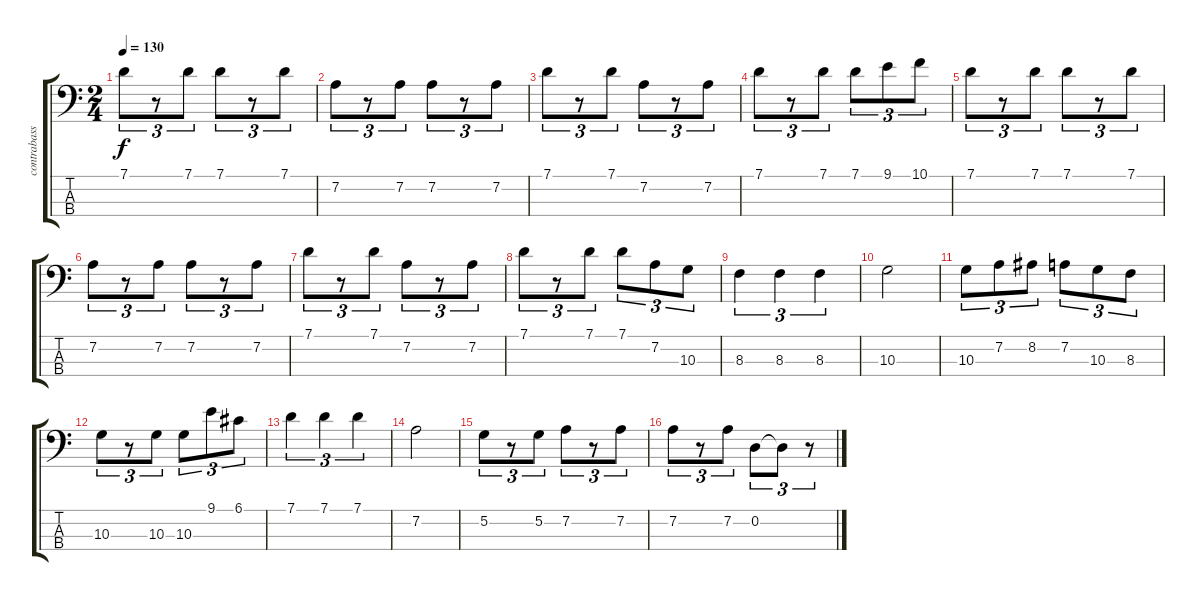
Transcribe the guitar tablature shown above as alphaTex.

\track ("contrabass" "contrabass") {instrument contrabass}
\staff {score tabs}
\tuning (G2 D2 A1 E1) {hide}
\ts (2 4)
\tempo 130
\clef f4
\ks c
7.1.8{tu (3 2) dy f} r.8{tu (3 2)} 7.1.8{tu (3 2)} 7.1.8{tu (3 2)} r.8{tu (3 2)} 7.1.8{tu (3 2)} |
7.2.8{tu (3 2)} r.8{tu (3 2)} 7.2.8{tu (3 2)} 7.2.8{tu (3 2)} r.8{tu (3 2)} 7.2.8{tu (3 2)} |
7.1.8{tu (3 2)} r.8{tu (3 2)} 7.1.8{tu (3 2)} 7.2.8{tu (3 2)} r.8{tu (3 2)} 7.2.8{tu (3 2)} |
7.1.8{tu (3 2)} r.8{tu (3 2)} 7.1.8{tu (3 2)} 7.1.8{tu (3 2)} 9.1.8{tu (3 2)} 10.1.8{tu (3 2)} |
7.1.8{tu (3 2)} r.8{tu (3 2)} 7.1.8{tu (3 2)} 7.1.8{tu (3 2)} r.8{tu (3 2)} 7.1.8{tu (3 2)} |
7.2.8{tu (3 2)} r.8{tu (3 2)} 7.2.8{tu (3 2)} 7.2.8{tu (3 2)} r.8{tu (3 2)} 7.2.8{tu (3 2)} |
7.1.8{tu (3 2)} r.8{tu (3 2)} 7.1.8{tu (3 2)} 7.2.8{tu (3 2)} r.8{tu (3 2)} 7.2.8{tu (3 2)} |
7.1.8{tu (3 2)} r.8{tu (3 2)} 7.1.8{tu (3 2)} 7.1.8{tu (3 2)} 7.2.8{tu (3 2)} 10.3.8{tu (3 2)} |
8.3.4{tu (3 2)} 8.3.4{tu (3 2)} 8.3.4{tu (3 2)} |
10.3.2 |
10.3.8{tu (3 2)} 7.2.8{tu (3 2)} 8.2.8{tu (3 2)} 7.2.8{tu (3 2)} 10.3.8{tu (3 2)} 8.3.8{tu (3 2)} |
10.3.8{tu (3 2)} r.8{tu (3 2)} 10.3.8{tu (3 2)} 10.3.8{tu (3 2)} 9.1.8{tu (3 2)} 6.1.8{tu (3 2)} |
7.1.4{tu (3 2)} 7.1.4{tu (3 2)} 7.1.4{tu (3 2)} |
7.2.2 |
5.2.8{tu (3 2)} r.8{tu (3 2)} 5.2.8{tu (3 2)} 7.2.8{tu (3 2)} r.8{tu (3 2)} 7.2.8{tu (3 2)} |
7.2.8{tu (3 2)} r.8{tu (3 2)} 7.2.8{tu (3 2)} 0.2.8{tu (3 2)} 0.2{t}.8{tu (3 2)} r.8{tu (3 2)}
